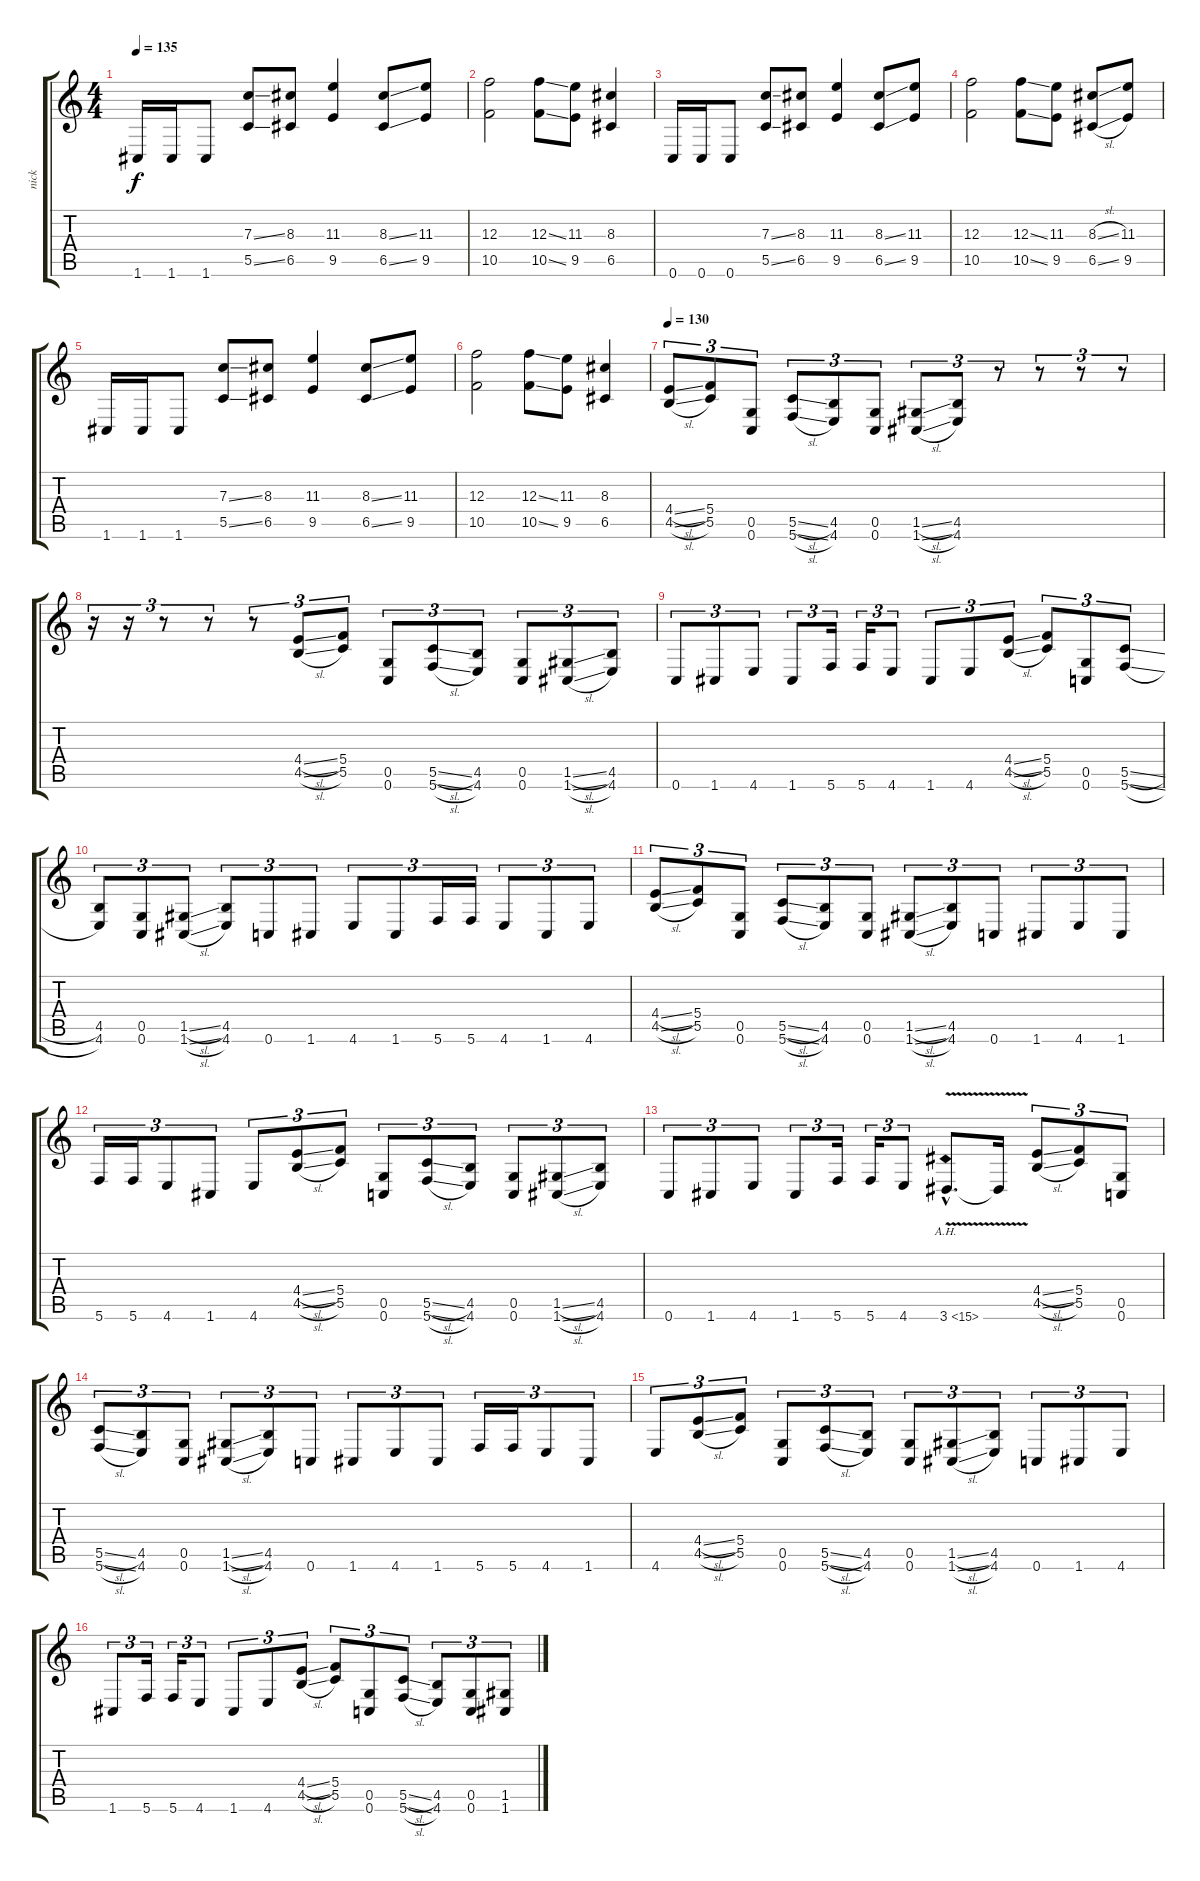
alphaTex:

\track ("nick" "nick") {instrument distortionguitar}
\staff {score tabs}
\tuning (D4 A3 F3 C3 G2 C2) {hide}
\ts (4 4)
\tempo 135
\clef g2
\ks c
1.6.16{dy f} 1.6.16 1.6.8 (7.3{ss} 5.5{ss}).8 (8.3 6.5).8 (11.3 9.5).4 (8.3{ss} 6.5{ss}).8 (11.3 9.5).8 |
(12.3 10.5).2 (12.3{ss} 10.5{ss}).8 (11.3 9.5).8 (8.3 6.5).4 |
0.6.16 0.6.16 0.6.8 (7.3{ss} 5.5{ss}).8 (8.3 6.5).8 (11.3 9.5).4 (8.3{ss} 6.5{ss}).8 (11.3 9.5).8 |
(12.3 10.5).2 (12.3{ss} 10.5{ss}).8 (11.3 9.5).8 (8.3{sl} 6.5{sl}).8 (11.3 9.5).8 |
1.6.16 1.6.16 1.6.8 (7.3{ss} 5.5{ss}).8 (8.3 6.5).8 (11.3 9.5).4 (8.3{ss} 6.5{ss}).8 (11.3 9.5).8 |
(12.3 10.5).2 (12.3{ss} 10.5{ss}).8 (11.3 9.5).8 (8.3 6.5).4 |
\tempo 130
(4.4{sl} 4.5{sl}).8{tu (3 2)} (5.4 5.5).8{tu (3 2)} (0.5 0.6).8{tu (3 2)} (5.5{sl} 5.6{sl}).8{tu (3 2)} (4.5 4.6).8{tu (3 2)} (0.5 0.6).8{tu (3 2)} (1.5{sl} 1.6{sl}).8{tu (3 2)} (4.5 4.6).8{tu (3 2)} r.8{tu (3 2)} r.8{tu (3 2)} r.8{tu (3 2)} r.8{tu (3 2)} |
r.16{tu (3 2)} r.16{tu (3 2)} r.8{tu (3 2)} r.8{tu (3 2)} r.8{tu (3 2)} (4.4{sl} 4.5{sl}).8{tu (3 2)} (5.4 5.5).8{tu (3 2)} (0.5 0.6).8{tu (3 2)} (5.5{sl} 5.6{sl}).8{tu (3 2)} (4.5 4.6).8{tu (3 2)} (0.5 0.6).8{tu (3 2)} (1.5{sl} 1.6{sl}).8{tu (3 2)} (4.5 4.6).8{tu (3 2)} |
0.6.8{tu (3 2)} 1.6.8{tu (3 2)} 4.6.8{tu (3 2)} 1.6.8{tu (3 2)} 5.6.16{tu (3 2)} 5.6.16{tu (3 2)} 4.6.8{tu (3 2)} 1.6.8{tu (3 2)} 4.6.8{tu (3 2)} (4.4{sl} 4.5{sl}).8{tu (3 2)} (5.4 5.5).8{tu (3 2)} (0.5 0.6).8{tu (3 2)} (5.5{sl} 5.6{sl}).8{tu (3 2)} |
(4.5 4.6).8{tu (3 2)} (0.5 0.6).8{tu (3 2)} (1.5{sl} 1.6{sl}).8{tu (3 2)} (4.5 4.6).8{tu (3 2)} 0.6.8{tu (3 2)} 1.6.8{tu (3 2)} 4.6.8{tu (3 2)} 1.6.8{tu (3 2)} 5.6.16{tu (3 2)} 5.6.16{tu (3 2)} 4.6.8{tu (3 2)} 1.6.8{tu (3 2)} 4.6.8{tu (3 2)} |
(4.4{sl} 4.5{sl}).8{tu (3 2)} (5.4 5.5).8{tu (3 2)} (0.5 0.6).8{tu (3 2)} (5.5{sl} 5.6{sl}).8{tu (3 2)} (4.5 4.6).8{tu (3 2)} (0.5 0.6).8{tu (3 2)} (1.5{sl} 1.6{sl}).8{tu (3 2)} (4.5 4.6).8{tu (3 2)} 0.6.8{tu (3 2)} 1.6.8{tu (3 2)} 4.6.8{tu (3 2)} 1.6.8{tu (3 2)} |
5.6.16{tu (3 2)} 5.6.16{tu (3 2)} 4.6.8{tu (3 2)} 1.6.8{tu (3 2)} 4.6.8{tu (3 2)} (4.4{sl} 4.5{sl}).8{tu (3 2)} (5.4 5.5).8{tu (3 2)} (0.5 0.6).8{tu (3 2)} (5.5{sl} 5.6{sl}).8{tu (3 2)} (4.5 4.6).8{tu (3 2)} (0.5 0.6).8{tu (3 2)} (1.5{sl} 1.6{sl}).8{tu (3 2)} (4.5 4.6).8{tu (3 2)} |
0.6.8{tu (3 2)} 1.6.8{tu (3 2)} 4.6.8{tu (3 2)} 1.6.8{tu (3 2)} 5.6.16{tu (3 2)} 5.6.16{tu (3 2)} 4.6.8{tu (3 2)} 3.6{ah 12 v hac}.8{d} 3.6{t}.16 (4.4{sl} 4.5{sl}).8{tu (3 2)} (5.4 5.5).8{tu (3 2)} (0.5 0.6).8{tu (3 2)} |
(5.5{sl} 5.6{sl}).8{tu (3 2)} (4.5 4.6).8{tu (3 2)} (0.5 0.6).8{tu (3 2)} (1.5{sl} 1.6{sl}).8{tu (3 2)} (4.5 4.6).8{tu (3 2)} 0.6.8{tu (3 2)} 1.6.8{tu (3 2)} 4.6.8{tu (3 2)} 1.6.8{tu (3 2)} 5.6.16{tu (3 2)} 5.6.16{tu (3 2)} 4.6.8{tu (3 2)} 1.6.8{tu (3 2)} |
4.6.8{tu (3 2)} (4.4{sl} 4.5{sl}).8{tu (3 2)} (5.4 5.5).8{tu (3 2)} (0.5 0.6).8{tu (3 2)} (5.5{sl} 5.6{sl}).8{tu (3 2)} (4.5 4.6).8{tu (3 2)} (0.5 0.6).8{tu (3 2)} (1.5{sl} 1.6{sl}).8{tu (3 2)} (4.5 4.6).8{tu (3 2)} 0.6.8{tu (3 2)} 1.6.8{tu (3 2)} 4.6.8{tu (3 2)} |
1.6.8{tu (3 2)} 5.6.16{tu (3 2)} 5.6.16{tu (3 2)} 4.6.8{tu (3 2)} 1.6.8{tu (3 2)} 4.6.8{tu (3 2)} (4.4{sl} 4.5{sl}).8{tu (3 2)} (5.4 5.5).8{tu (3 2)} (0.5 0.6).8{tu (3 2)} (5.5{sl} 5.6{sl}).8{tu (3 2)} (4.5 4.6).8{tu (3 2)} (0.5 0.6).8{tu (3 2)} (1.5{sl} 1.6{sl}).8{tu (3 2)}
